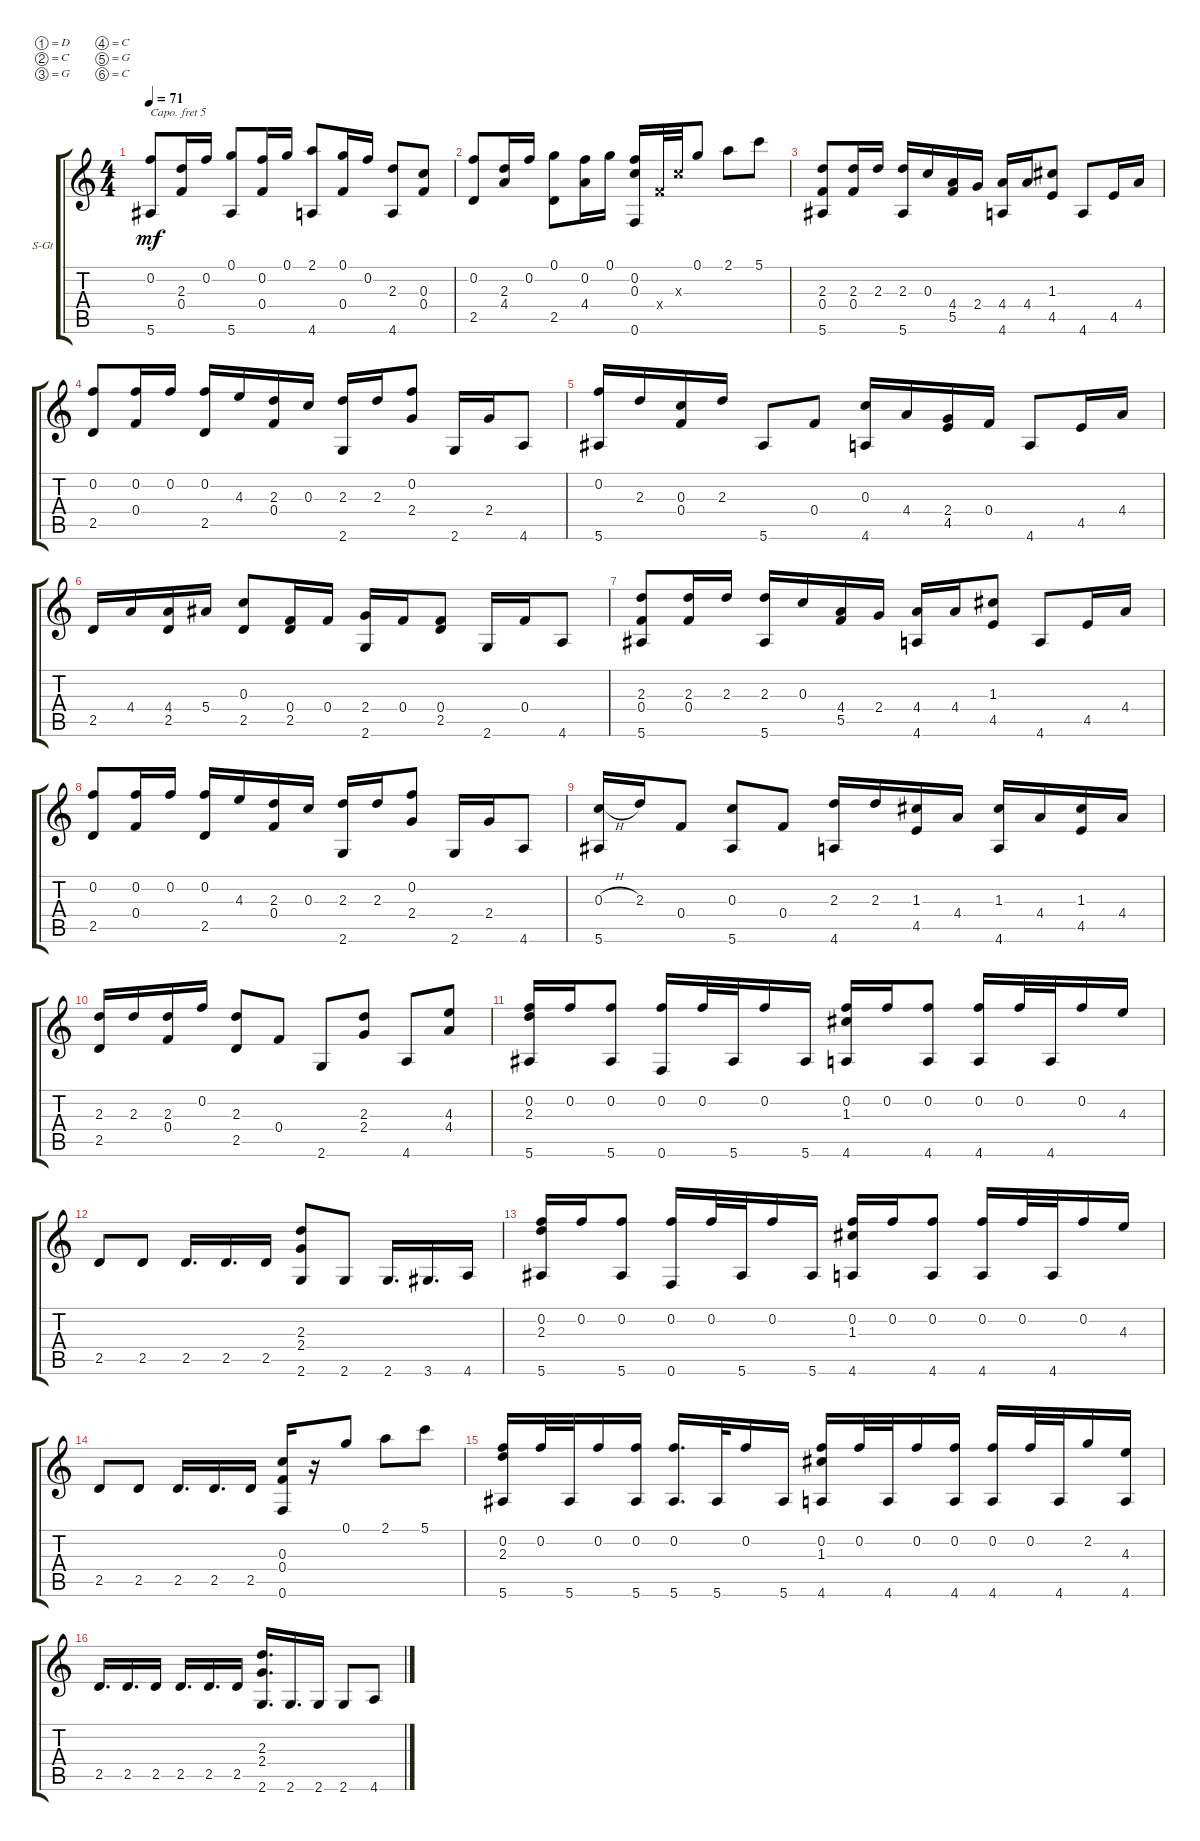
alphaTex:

\defaultSystemsLayout 4
\bracketExtendMode groupsimilarinstruments
\firstSystemTrackNameOrientation horizontal
\otherSystemsTrackNameOrientation horizontal
\track ("Steel Guitar" "S-Gt") {instrument acousticguitarsteel}
\staff {score tabs}
\capo 5
\tuning (D4 C4 G3 C3 G2 C2)
\ts (4 4)
\tempo 71
\clef g2
\ks c
(0.2 5.6).8{dy mf instrument acousticguitarsteel} (0.4 2.3).16 0.2.16 (0.1 5.6).8 (0.4 0.2).16 0.1.16 (2.1 4.6).8 (0.1 0.4).16 0.2.16 (2.3 4.6).8 (0.4 0.3).8 |
(2.5 0.2).8 (2.3 4.4).16 0.2.16 (0.1 2.5).8 (4.4 0.2).16 0.1.16 (0.2 0.3 0.6).16 0.4{x}.32 0.3{x}.32 0.1.8 2.1.8 5.1.8 |
(5.6 0.4 2.3).8 (2.3 0.4).16 2.3.16 (2.3 5.6).16 0.3.16 (4.4 5.5).16 2.4.16 (4.4 4.6).16 4.4.16 (4.5 1.3).8 4.6.8 4.5.16 4.4.16 |
(2.5 0.2).8 (0.2 0.4).16 0.2.16 (0.2 2.5).16 4.3.16 (2.3 0.4).16 0.3.16 (2.3 2.6).16 2.3.16 (2.4 0.2).8 2.6.16 2.4.16 4.6.8 |
(5.6 0.2).16 2.3.16 (0.3 0.4).16 2.3.16 5.6.8 0.4.8 (0.3 4.6).16 4.4.16 (2.4 4.5).16 0.4.16 4.6.8 4.5.16 4.4.16 |
2.5.16 4.4.16 (4.4 2.5).16 5.4.16 (2.5 0.3).8 (0.4 2.5).16 0.4.16 (2.4 2.6).16 0.4.16 (0.4 2.5).8 2.6.16 0.4.16 4.6.8 |
(5.6 0.4 2.3).8 (2.3 0.4).16 2.3.16 (2.3 5.6).16 0.3.16 (4.4 5.5).16 2.4.16 (4.4 4.6).16 4.4.16 (4.5 1.3).8 4.6.8 4.5.16 4.4.16 |
(2.5 0.2).8 (0.2 0.4).16 0.2.16 (0.2 2.5).16 4.3.16 (2.3 0.4).16 0.3.16 (2.3 2.6).16 2.3.16 (2.4 0.2).8 2.6.16 2.4.16 4.6.8 |
(5.6 0.3{h}).16 2.3.16 0.4.8 (0.3 5.6).8 0.4.8 (2.3 4.6).16 2.3.16 (1.3 4.5).16 4.4.16 (1.3 4.6).16 4.4.16 (4.5 1.3).16 4.4.16 |
(2.5 2.3).16 2.3.16 (2.3 0.4).16 0.2.16 (2.3 2.5).8 0.4.8 2.6.8 (2.4 2.3).8 4.6.8 (4.4 4.3).8 |
(5.6 0.2 2.3).16 0.2.16 (0.2 5.6).8 (0.6 0.2).16 0.2.32 5.6.32 0.2.16 5.6.16 (4.6 0.2 1.3).16 0.2.16 (0.2 4.6).8 (0.2 4.6).16 0.2.32 4.6.32 0.2.16 4.3.16 |
2.5.8 2.5.8 2.5.16{d} 2.5.16{d} 2.5.16 (2.6 2.4 2.3).8 2.6.8 2.6.16{d} 3.6.16{d} 4.6.16 |
(5.6 0.2 2.3).16 0.2.16 (0.2 5.6).8 (0.6 0.2).16 0.2.32 5.6.32 0.2.16 5.6.16 (4.6 0.2 1.3).16 0.2.16 (0.2 4.6).8 (0.2 4.6).16 0.2.32 4.6.32 0.2.16 4.3.16 |
2.5.8 2.5.8 2.5.16{d} 2.5.16{d} 2.5.16 (0.6 0.4 0.3).16 r.16 0.1.8 2.1.8 5.1.8 |
(5.6 0.2 2.3).16 0.2.32 5.6.32 0.2.16 (0.2 5.6).16 (5.6 0.2).16{d} 5.6.32 0.2.16 5.6.16 (0.2 4.6 1.3).16 0.2.32 4.6.32 0.2.16 (0.2 4.6).16 (4.6 0.2).16 0.2.32 4.6.32 2.2.16 (4.3 4.6).16 |
2.5.16{d} 2.5.16{d} 2.5.16 2.5.16{d} 2.5.16{d} 2.5.16 (2.6 2.4 2.3).16{d} 2.6.16{d} 2.6.16 2.6.8 4.6.8
